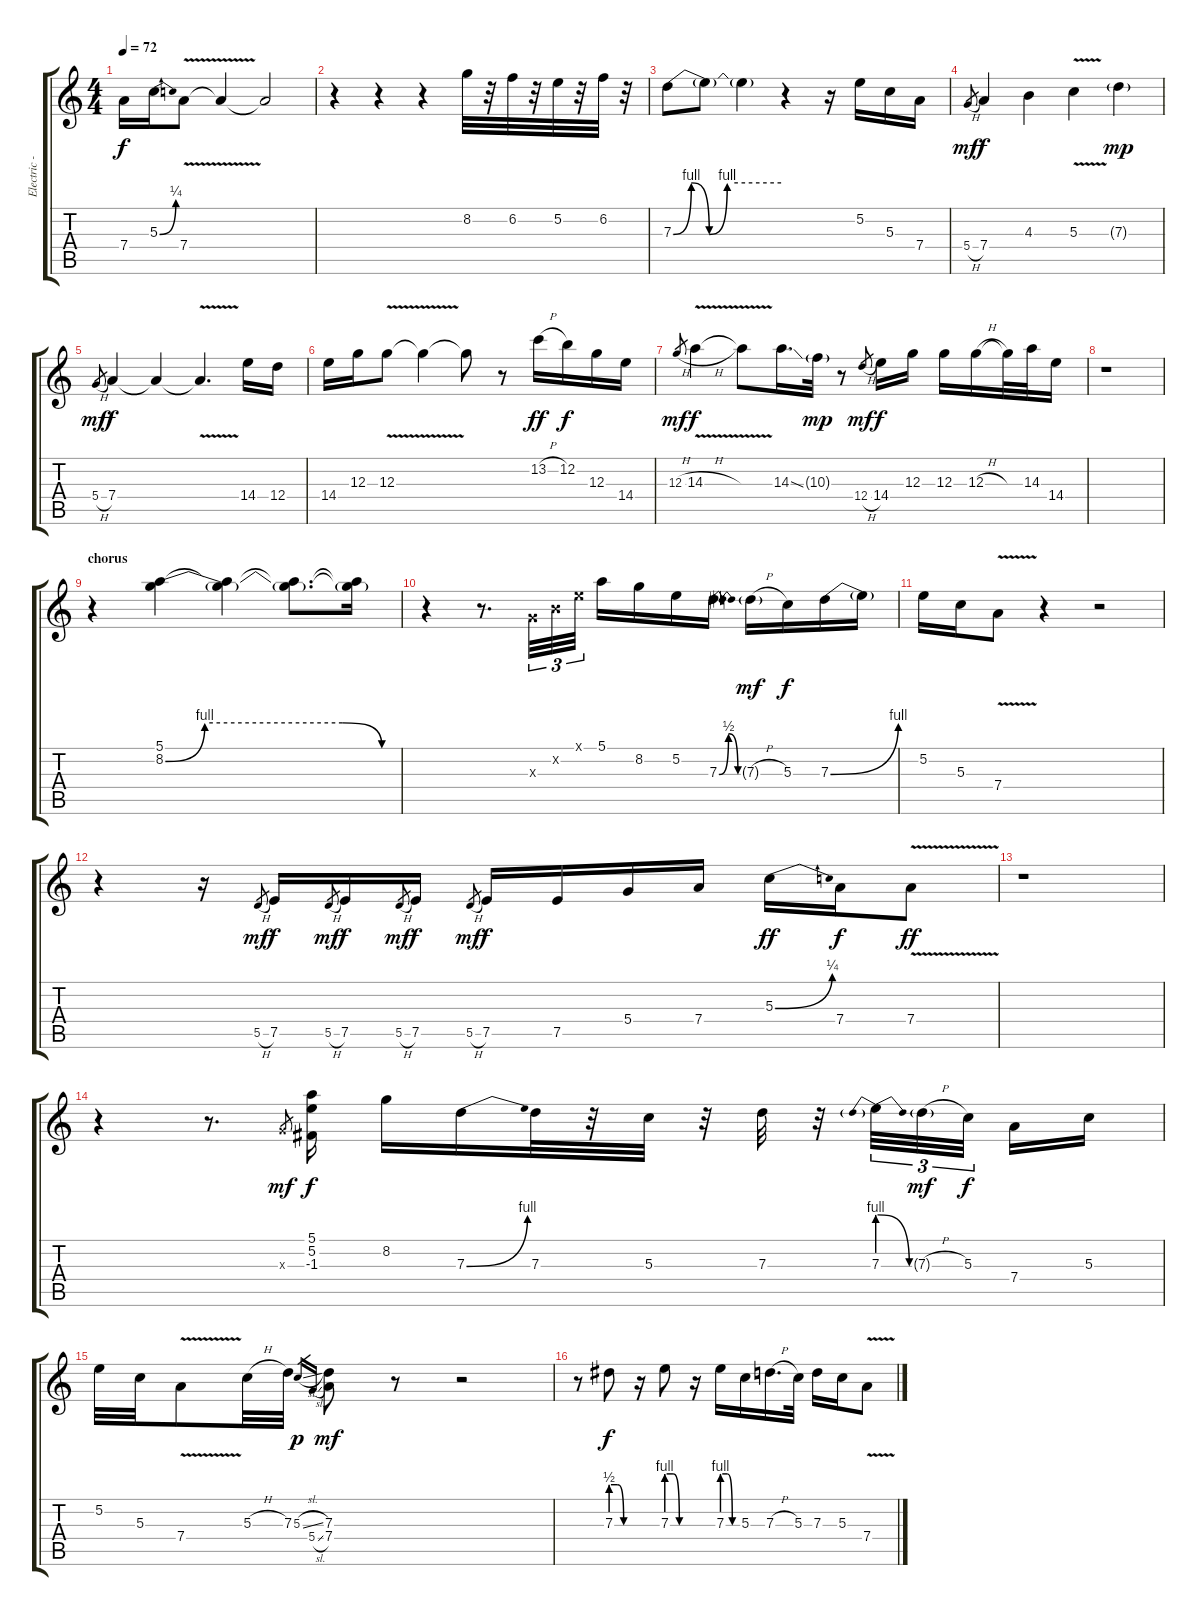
\track ("Electric - Santana" "Electric -") {instrument overdrivenguitar}
\staff {score tabs}
\tuning (E4 B3 G3 D3 A2 E2) {hide}
\ts (4 4)
\tempo 72
\clef g2
\ks c
7.4.16{dy f} 5.3{be (bend 0 0 60 1)}.16 7.4{v}.8 7.4{t}.4 7.4{t}.2 |
r.4 r.4 r.4 8.2.32 r.32 6.2.32 r.32 5.2.32 r.32 6.2.32 r.32 |
7.3{be (custom 0 0 10 4 20 0 30 4 60 4)}.8 7.3{t}.8 7.3{t}.4 r.4 r.16 5.2.16 5.3.16 7.4.16 |
5.4{h}.8{gr dy mf} 7.4.4{dy f} 4.3.4 5.3{v}.4 7.3{g}.4{dy mp} |
5.4{h}.8{gr dy mf} 7.4.4{dy f} 7.4{t}.4 7.4{v t}.4{d} 14.4.16 12.4.16 |
14.4.16 12.3.16 12.3{v}.8 12.3{t}.4 12.3{t}.8 r.8 13.2{h}.16{dy ff} 12.2.16{dy f} 12.3.16 14.4.16 |
12.3{h}.8{gr dy mf} 14.3{v h}.4{dy f} 14.3{t}.8 14.3{ss}.16{d} 10.3{g}.32{dy mp} r.8 12.4{h}.8{gr dy mf} 14.4.16{dy f} 12.3.16 12.3.16 12.3{h}.16 12.3{t}.32 14.3.32 14.4.16 |
r.1 |
\section ("" "chorus")
r.4 (5.1 8.2{be (custom 0 0 10 4 45 4 55 0 60 0)}).4 (5.1{t} 8.2{t}).4 (5.1{t} 8.2{t}).8{d} (5.1{t} 8.2{t}).16 |
r.4 r.8{d} 0.3{x}.32{tu (3 2)} 0.2{x}.32{tu (3 2)} 0.1{x}.32{tu (3 2)} 5.1.16 8.2.16 5.2.16 7.3{be (bendrelease 0 0 15 2 30 2 60 0)}.16 7.3{h g}.16{dy mf} 5.3.16{dy f} 7.3{be (bend 0 0 60 4)}.16 7.3{t}.16 |
5.2.16 5.3.16 7.4{v}.8 r.4 r.2 |
r.4 r.16 5.5{h}.8{gr dy mf} 7.5.16{dy f} 5.5{h}.8{gr dy mf} 7.5.16{dy f} 5.5{h}.8{gr dy mf} 7.5.16{dy f} 5.5{h}.8{gr dy mf} 7.5.16{dy f} 7.5.16 5.4.16 7.4.16 5.3{be (bend 0 0 60 1)}.16{dy ff} 7.4.16{dy f} 7.4{v}.8{dy ff} |
r.1 |
r.4 r.8{d} 0.3{x}.8{gr dy mf} (5.1 5.2 -1.3).16{dy f} 8.2.16 7.3{be (bend 0 0 60 4)}.16 7.3.32 r.32 5.3.32 r.32 7.3.32 r.32 7.3{be (prebendrelease 0 4 60 0)}.32{tu (3 2)} 7.3{h g}.32{tu (3 2) dy mf} 5.3.32{tu (3 2) dy f beam splitsecondary} 7.4.16 5.3.16 |
5.2.32 5.3.32 7.4{v}.8 5.3{h}.32 7.3.32 5.3{sl}.16{gr dy p} 5.4{sl}.16{gr} (7.3 7.4).8{dy mf} r.8 r.2 |
r.8 7.3{be (custom 0 2 20 2 40 0 60 0)}.8{dy f} r.16 7.3{be (custom 0 4 20 4 40 0 60 0)}.8 r.16 7.3{be (custom 0 4 20 4 40 0 60 0)}.16 5.3.16 7.3{h}.16{d} 5.3.32 7.3.16 5.3.16 7.4{v}.8
